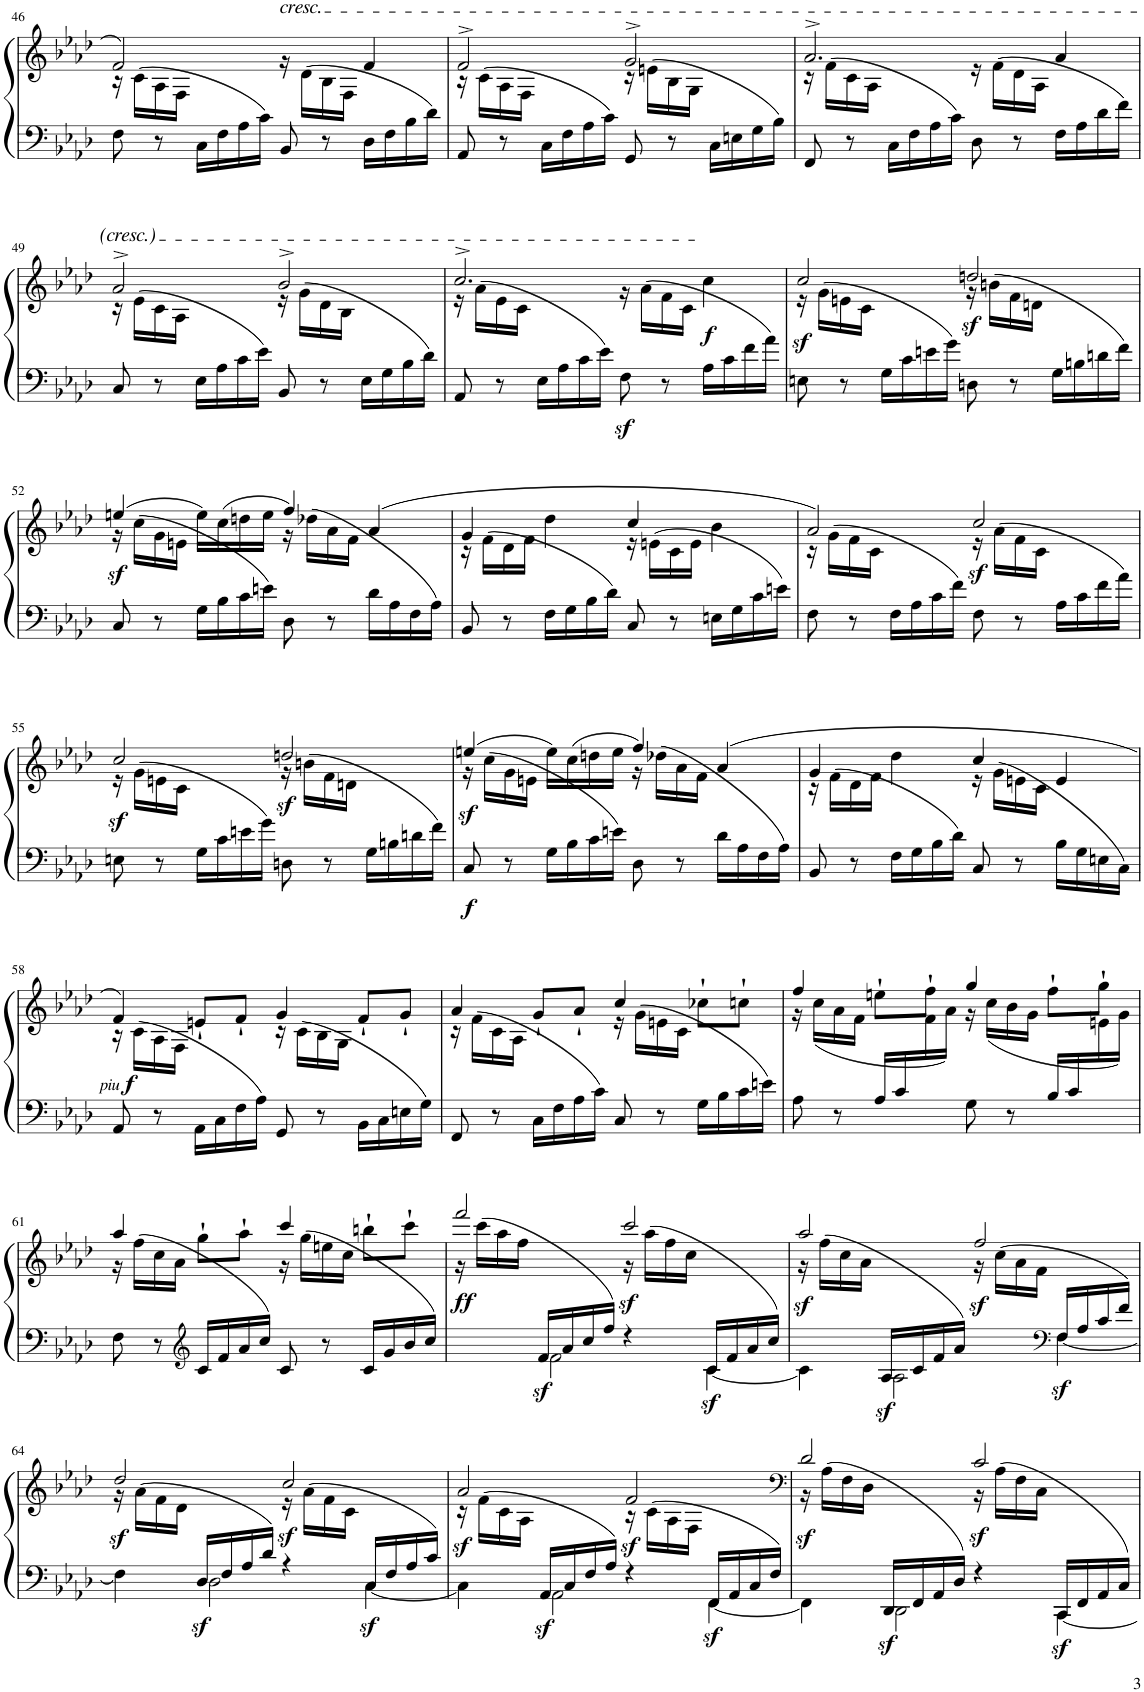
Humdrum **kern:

**kern	**kern	**dynam
*part1	*part1	*part1
*staff2	*staff1	*staff1/2
*I"Piano	*	*
*I'Pno.	*	*
!!LO:PB:g=z
*clefF4	*clefG2	*
*k[b-e-a-d-]	*k[b-e-a-d-]	*
*M4/4	*M4/4	*
*met(c)	*met(c)	*
=46	=46	=46
*	*^	*
8F\	2f/	16r	.
.	.	(>16c\LL	.
8r	.	16A-\	.
.	.	16F\JJ	.
16C\LL	.	4ryy	.
16F\	.	.	.
16A-\	.	.	.
16c\JJ)	.	.	.
!	!LO:TX:a:i:t=cresc.	!	!
8BB-/	4ryy	16r	.
.	.	(>16d-\LL	.
8r	.	16B-\	.
.	.	16F\JJ	.
16D-\LL	4f/	4ryy	.
16F\	.	.	.
16B-\	.	.	.
16d-\JJ)	.	.	.
=47	=47	=47	=47
8AA-/	2f^/	16r	.
.	.	(>16c\LL	.
8r	.	16A-\	.
.	.	16F\JJ	.
16C\LL	.	4ryy	.
16F\	.	.	.
16A-\	.	.	.
16c\JJ)	.	.	.
8GG/	2g^/	16r	.
.	.	(>16en\LL	.
8r	.	16B-\	.
.	.	16G\JJ	.
16C\LL	.	4ryy	.
16En\	.	.	.
16G\	.	.	.
16B-\JJ)	.	.	.
=48	=48	=48	=48
8FF/	2.a-^/	16r	.
.	.	(>16f\LL	.
8r	.	16c\	.
.	.	16A-\JJ	.
16C\LL	.	4ryy	.
16F\	.	.	.
16A-\	.	.	.
16c\JJ)	.	.	.
8D-\	.	16r	.
.	.	(>16f\LL	.
8r	.	16d-\	.
.	.	16A-\JJ	.
16F\LL	4a-/	4ryy	.
16A-\	.	.	.
16d-\	.	.	.
16f\JJ)	.	.	.
!!LO:LB:g=z	!!
=49	=49	=49	=49
8C/	2a-^/	16r	.
.	.	(>16e-\LL	.
8r	.	16c\	.
.	.	16A-\JJ	.
16E-\LL	.	4ryy	.
16A-\	.	.	.
16c\	.	.	.
16e-\JJ)	.	.	.
8BB-/	2b-^/	16r	.
.	.	(>16g\LL	.
8r	.	16d-\	.
.	.	16B-\JJ	.
16E-\LL	.	4ryy	.
16G\	.	.	.
16B-\	.	.	.
16d-\JJ)	.	.	.
=50	=50	=50	=50
8AA-/	2.cc^/	16r	.
.	.	(>16a-\LL	.
8r	.	16e-\	.
.	.	16c\JJ	.
16E-\LL	.	4ryy	.
16A-\	.	.	.
16c\	.	.	.
16e-\JJ)	.	.	.
8Fz<\	.	16r	.
.	.	(>16a-\LL	.
8r	.	16f\	.
.	.	16c\JJ	.
!	!	!	!LO:DY:b
16A-\LL	4cc\	4ryy	f
16c\	.	.	.
16f\	.	.	.
16a-\JJ)	.	.	.
=51	=51	=51	=51
!	!	!	!LO:DY:b
8En\	2cc/	16r	sf
.	.	(>16g\LL	.
8r	.	16en\	.
.	.	16c\JJ	.
16G\LL	.	4ryy	.
16c\	.	.	.
16en\	.	.	.
16g\JJ)	.	.	.
!	!	!	!LO:DY:b
8Dn\	2ddn/	16r	sf
.	.	(>16bn\LL	.
8r	.	16f\	.
.	.	16dn\JJ	.
16G\LL	.	4ryy	.
16Bn\	.	.	.
16dn\	.	.	.
16f\JJ)	.	.	.
!!LO:LB:g=z	!!
=52	=52	=52	=52
!	!	!	!LO:DY:b
8C/	(4een/	16r	sf
.	.	(>16cc\LL	.
8r	.	16g\	.
.	.	16en\JJ	.
16G\LL	16ee\LL)	4ryy	.
16B-\	(16cc\	.	.
16c\	16ddn\	.	.
16en\JJ)	16ee\JJ	.	.
8D-\	4ff/)	16r	.
.	.	(>16dd-X\LL	.
8r	.	16a-\	.
.	.	16f\JJ	.
16d-\LL	(4a-/	4ryy	.
16A-\	.	.	.
16F\	.	.	.
16A-\JJ)	.	.	.
=53	=53	=53	=53
8BB-/	4g/	16r	.
.	.	(>16f\LL	.
8r	.	16d-\	.
.	.	16f\JJ	.
16F\LL	4dd-\	4ryy	.
16G\	.	.	.
16B-\	.	.	.
16d-\JJ)	.	.	.
8C/	4cc/	16r	.
.	.	(>16en\LL	.
8r	.	16c\	.
.	.	16e\JJ	.
16En\LL	4b-\	4ryy	.
16G\	.	.	.
16c\	.	.	.
16en\JJ)	.	.	.
=54	=54	=54	=54
8F\	2a-/)	16r	.
.	.	(>16g\LL	.
8r	.	16f\	.
.	.	16c\JJ	.
16F\LL	.	4ryy	.
16A-\	.	.	.
16c\	.	.	.
16f\JJ)	.	.	.
!	!	!	!LO:DY:b
8F\	2cc/	16r	sf
.	.	(>16a-\LL	.
8r	.	16f\	.
.	.	16c\JJ	.
16A-\LL	.	4ryy	.
16c\	.	.	.
16f\	.	.	.
16a-\JJ)	.	.	.
!!LO:LB:g=z	!!
=55	=55	=55	=55
!	!	!	!LO:DY:b
8En\	2cc/	16r	sf
.	.	(>16g\LL	.
8r	.	16en\	.
.	.	16c\JJ	.
16G\LL	.	4ryy	.
16c\	.	.	.
16en\	.	.	.
16g\JJ)	.	.	.
!	!	!	!LO:DY:b
8Dn\	2ddn/	16r	sf
.	.	(>16bn\LL	.
8r	.	16f\	.
.	.	16dn\JJ	.
16G\LL	.	4ryy	.
16Bn\	.	.	.
16dn\	.	.	.
16f\JJ)	.	.	.
=56	=56	=56	=56
!	!	!	!LO:DY:b=2
!	!	!	!LO:DY:n=1:b
8C/	(4een/	16r	f sf
.	.	(>16cc\LL	.
8r	.	16g\	.
.	.	16en\JJ	.
16G\LL	16ee\LL)	4ryy	.
16B-\	(16cc\	.	.
16c\	16ddn\	.	.
16en\JJ)	16ee\JJ	.	.
8D-\	4ff/)	16r	.
.	.	(>16dd-X\LL	.
8r	.	16a-\	.
.	.	16f\JJ	.
16d-\LL	(4a-/	4ryy	.
16A-\	.	.	.
16F\	.	.	.
16A-\JJ)	.	.	.
=57	=57	=57	=57
8BB-/	4g/	16r	.
.	.	(>16f\LL	.
8r	.	16d-\	.
.	.	16f\JJ	.
16F\LL	4dd-\	4ryy	.
16G\	.	.	.
16B-\	.	.	.
16d-\JJ)	.	.	.
8C/	4cc/	16r	.
.	.	(>16g\LL	.
8r	.	16en\	.
.	.	16c\JJ	.
16B-\LL	4e/	4ryy	.
16G\	.	.	.
16En\	.	.	.
16C\JJ)	.	.	.
!!LO:LB:g=z	!!
=58	=58	=58	=58
!	!	!	!LO:DY:b
!	!	!	!LO:DY:n=1:b
8AA-/	4f/)	16r	other-dynamics f
.	.	(>16c\LL	.
8r	.	16A-\	.
.	.	16F\JJ	.
16AA-\LL	8en`/L	4ryy	.
16C\	.	.	.
16F\	8f`/J	.	.
16A-\JJ)	.	.	.
8GG/	4g/	16r	.
.	.	(>16c\LL	.
8r	.	16B-\	.
.	.	16G\JJ	.
16BB-\LL	8f`/L	4ryy	.
16C\	.	.	.
16En\	8g`/J	.	.
16G\JJ)	.	.	.
=59	=59	=59	=59
8FF/	4a-/	16r	.
.	.	(>16f\LL	.
8r	.	16c\	.
.	.	16A-\JJ	.
16C\LL	8g`/L	4ryy	.
16F\	.	.	.
16A-\	8a-`/J	.	.
16c\JJ)	.	.	.
8C/	4cc/	16r	.
.	.	(>16g\LL	.
8r	.	16en\	.
.	.	16c\JJ	.
16G\LL	8cc-X`\L	4ryy	.
16B-\	.	.	.
16c\	8ccn`\J	.	.
16en\JJ)	.	.	.
=60	=60	=60	=60
*	*	*^	*
8A-\	4ff/	16r	4.ryy	.
.	.	(16cc\LL	.	.
8r	.	16a-\	.	.
.	.	16f\JJ	.	.
16A-/LL	8een`\L	4ryy	.	.
16c/	.	.	.	.
8ryy	8ff`\J	.	16f\	.
.	.	.	16a-\JJ)	.
8G\	4gg/	16r	4.ryy	.
.	.	(16cc\LL	.	.
8r	.	16b-\	.	.
.	.	16g\JJ	.	.
16B-/LL	8ff`\L	4ryy	.	.
16c/	.	.	.	.
8ryy	8gg`\J	.	16en\	.
.	.	.	16g\JJ)	.
*	*	*v	*v	*
!!LO:LB:g=z
=61	=61	=61	=61
8F\	4aa-/	16r	.
.	.	(>16ff\LL	.
8r	.	16cc\	.
.	.	16a-\JJ	.
*clefG2	*	*	*
16c/LL	8gg`\L	4ryy	.
16f/	.	.	.
16a-/	8aa-`\J	.	.
16cc/JJ)	.	.	.
8c/	4ccc/	16r	.
.	.	(>16gg\LL	.
8r	.	16een\	.
.	.	16cc\JJ	.
16c/LL	8bbn`\L	4ryy	.
16g/	.	.	.
16b-/	8ccc`\J	.	.
16cc/JJ)	.	.	.
=62	=62	=62	=62
*^	*	*	*
!	!	!	!	!LO:DY:b
4ryy	4ryy	2fff/	16r	ff
.	.	.	(>16ccc\LL	.
.	.	.	16aa-\	.
.	.	.	16ff\JJ	.
!	!	!	!	!LO:DY:b=2
16f/LL	2f\	.	4ryy	sf
16a-/	.	.	.	.
16cc/	.	.	.	.
16ff/JJ)	.	.	.	.
!	!	!	!	!LO:DY:b
4r	.	2ccc/	16r	sf
.	.	.	(>16aa-\LL	.
.	.	.	16ff\	.
.	.	.	16cc\JJ	.
!	!	!	!	!LO:DY:b=2
16c/LL	[4c\	.	4ryy	sf
16f/	.	.	.	.
16a-/	.	.	.	.
16cc/JJ)	.	.	.	.
=63	=63	=63	=63	=63
!	!	!	!	!LO:DY:b
4ryy	4c\]	2aa-/	16r	sf
.	.	.	(>16ff\LL	.
.	.	.	16cc\	.
.	.	.	16a-\JJ	.
!	!	!	!	!LO:DY:b=2
16A-/LL	2A-\	.	4ryy	sf
16c/	.	.	.	.
16f/	.	.	.	.
16a-/JJ)	.	.	.	.
!	!	!	!	!LO:DY:b
4ryy	.	2ff/	16r	sf
.	.	.	(>16cc\LL	.
.	.	.	16a-\	.
.	.	.	16f\JJ	.
*clefF4	*	*	*	*
!	!	!	!	!LO:DY:b=2
16F/LL	[4F\	.	4ryy	sf
16A-/	.	.	.	.
16c/	.	.	.	.
16f/JJ)	.	.	.	.
!!LO:LB:g=z	!!
=64	=64	=64	=64	=64
!	!	!	!	!LO:DY:b
4ryy	4F\]	2dd-/	16r	sf
.	.	.	(>16a-\LL	.
.	.	.	16f\	.
.	.	.	16d-\JJ	.
!	!	!	!	!LO:DY:b=2
16D-/LL	2D-\	.	4ryy	sf
16F/	.	.	.	.
16A-/	.	.	.	.
16d-/JJ)	.	.	.	.
!	!	!	!	!LO:DY:b
4r	.	2cc/	16r	sf
.	.	.	(>16a-\LL	.
.	.	.	16f\	.
.	.	.	16c\JJ	.
!	!	!	!	!LO:DY:b=2
16C/LL	[4C\	.	4ryy	sf
16F/	.	.	.	.
16A-/	.	.	.	.
16c/JJ)	.	.	.	.
=65	=65	=65	=65	=65
!	!	!	!	!LO:DY:b
4ryy	4C\]	2a-/	16r	sf
.	.	.	(>16f\LL	.
.	.	.	16c\	.
.	.	.	16A-\JJ	.
!	!	!	!	!LO:DY:b=2
16AA-/LL	2AA-\	.	4ryy	sf
16C/	.	.	.	.
16F/	.	.	.	.
16A-/JJ)	.	.	.	.
!	!	!	!	!LO:DY:b
4r	.	2f/	16r	sf
.	.	.	(>16c\LL	.
.	.	.	16A-\	.
.	.	.	16F\JJ	.
!	!	!	!	!LO:DY:b=2
16FF/LL	[4FF\	.	4ryy	sf
16AA-/	.	.	.	.
16C/	.	.	.	.
16F/JJ)	.	.	.	.
=66	=66	=66	=66	=66
*	*	*clefF4	*	*
!	!	!	!	!LO:DY:b
4ryy	4FF\]	2d-/	16r	sf
.	.	.	(>16A-\LL	.
.	.	.	16F\	.
.	.	.	16D-\JJ	.
!	!	!	!	!LO:DY:b=2
16DD-/LL	2DD-\	.	4ryy	sf
16FF/	.	.	.	.
16AA-/	.	.	.	.
16D-/JJ)	.	.	.	.
!	!	!	!	!LO:DY:b
4r	.	2c/	16r	sf
.	.	.	(>16A-\LL	.
.	.	.	16F\	.
.	.	.	16C\JJ	.
!	!	!	!	!LO:DY:b=2
16CC/LL	[4CC\	.	4ryy	sf
16FF/	.	.	.	.
16AA-/	.	.	.	.
16C/JJ)	.	.	.	.
*v	*v	*	*	*
*	*v	*v	*
=	=	=
*-	*-	*-
